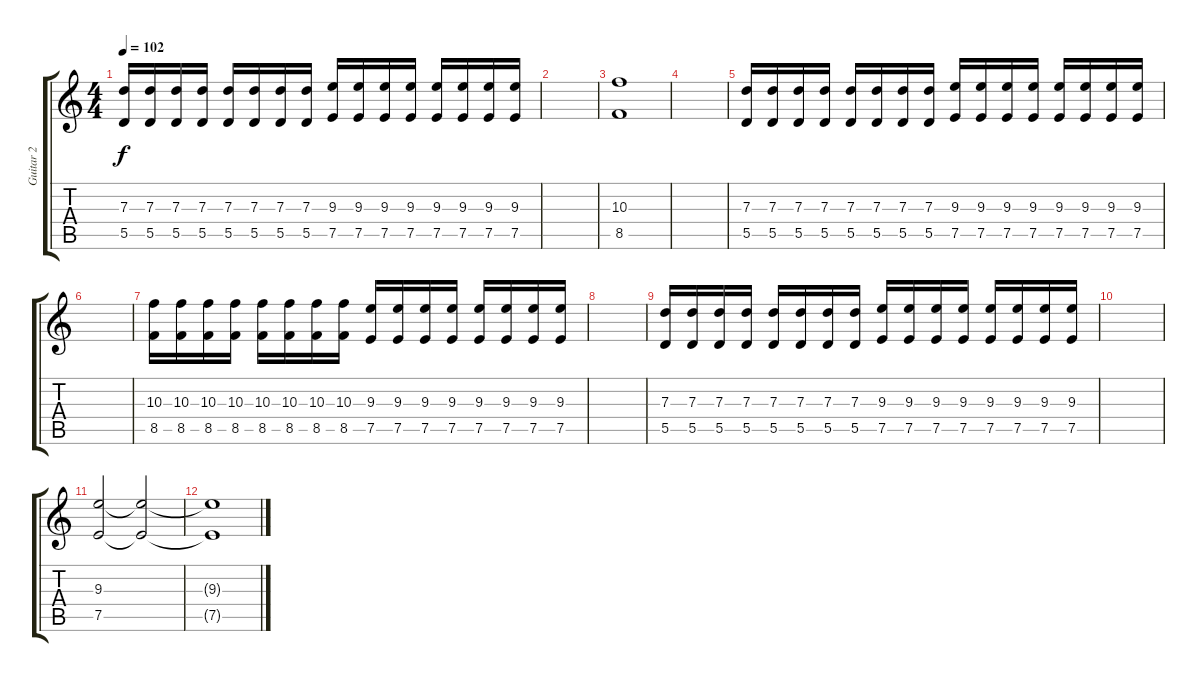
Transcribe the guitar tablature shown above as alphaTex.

\track ("Guitar 2" "Guitar 2") {instrument distortionguitar}
\staff {score tabs}
\tuning (E4 B3 G3 D3 A2 E2) {hide}
\ts (4 4)
\tempo 102
\clef g2
\ks c
(7.3 5.5).16{dy f} (7.3 5.5).16 (7.3 5.5).16 (7.3 5.5).16 (7.3 5.5).16 (7.3 5.5).16 (7.3 5.5).16 (7.3 5.5).16 (9.3 7.5).16 (9.3 7.5).16 (9.3 7.5).16 (9.3 7.5).16 (9.3 7.5).16 (9.3 7.5).16 (9.3 7.5).16 (9.3 7.5).16 |
|
(10.3 8.5).1 |
|
(7.3 5.5).16 (7.3 5.5).16 (7.3 5.5).16 (7.3 5.5).16 (7.3 5.5).16 (7.3 5.5).16 (7.3 5.5).16 (7.3 5.5).16 (9.3 7.5).16 (9.3 7.5).16 (9.3 7.5).16 (9.3 7.5).16 (9.3 7.5).16 (9.3 7.5).16 (9.3 7.5).16 (9.3 7.5).16 |
|
(10.3 8.5).16 (10.3 8.5).16 (10.3 8.5).16 (10.3 8.5).16 (10.3 8.5).16 (10.3 8.5).16 (10.3 8.5).16 (10.3 8.5).16 (9.3 7.5).16 (9.3 7.5).16 (9.3 7.5).16 (9.3 7.5).16 (9.3 7.5).16 (9.3 7.5).16 (9.3 7.5).16 (9.3 7.5).16 |
|
(7.3 5.5).16 (7.3 5.5).16 (7.3 5.5).16 (7.3 5.5).16 (7.3 5.5).16 (7.3 5.5).16 (7.3 5.5).16 (7.3 5.5).16 (9.3 7.5).16 (9.3 7.5).16 (9.3 7.5).16 (9.3 7.5).16 (9.3 7.5).16 (9.3 7.5).16 (9.3 7.5).16 (9.3 7.5).16 |
|
(9.3 7.5).2{volume 0} (9.3{t} 7.5{t}).2 |
(9.3{t} 7.5{t}).1
